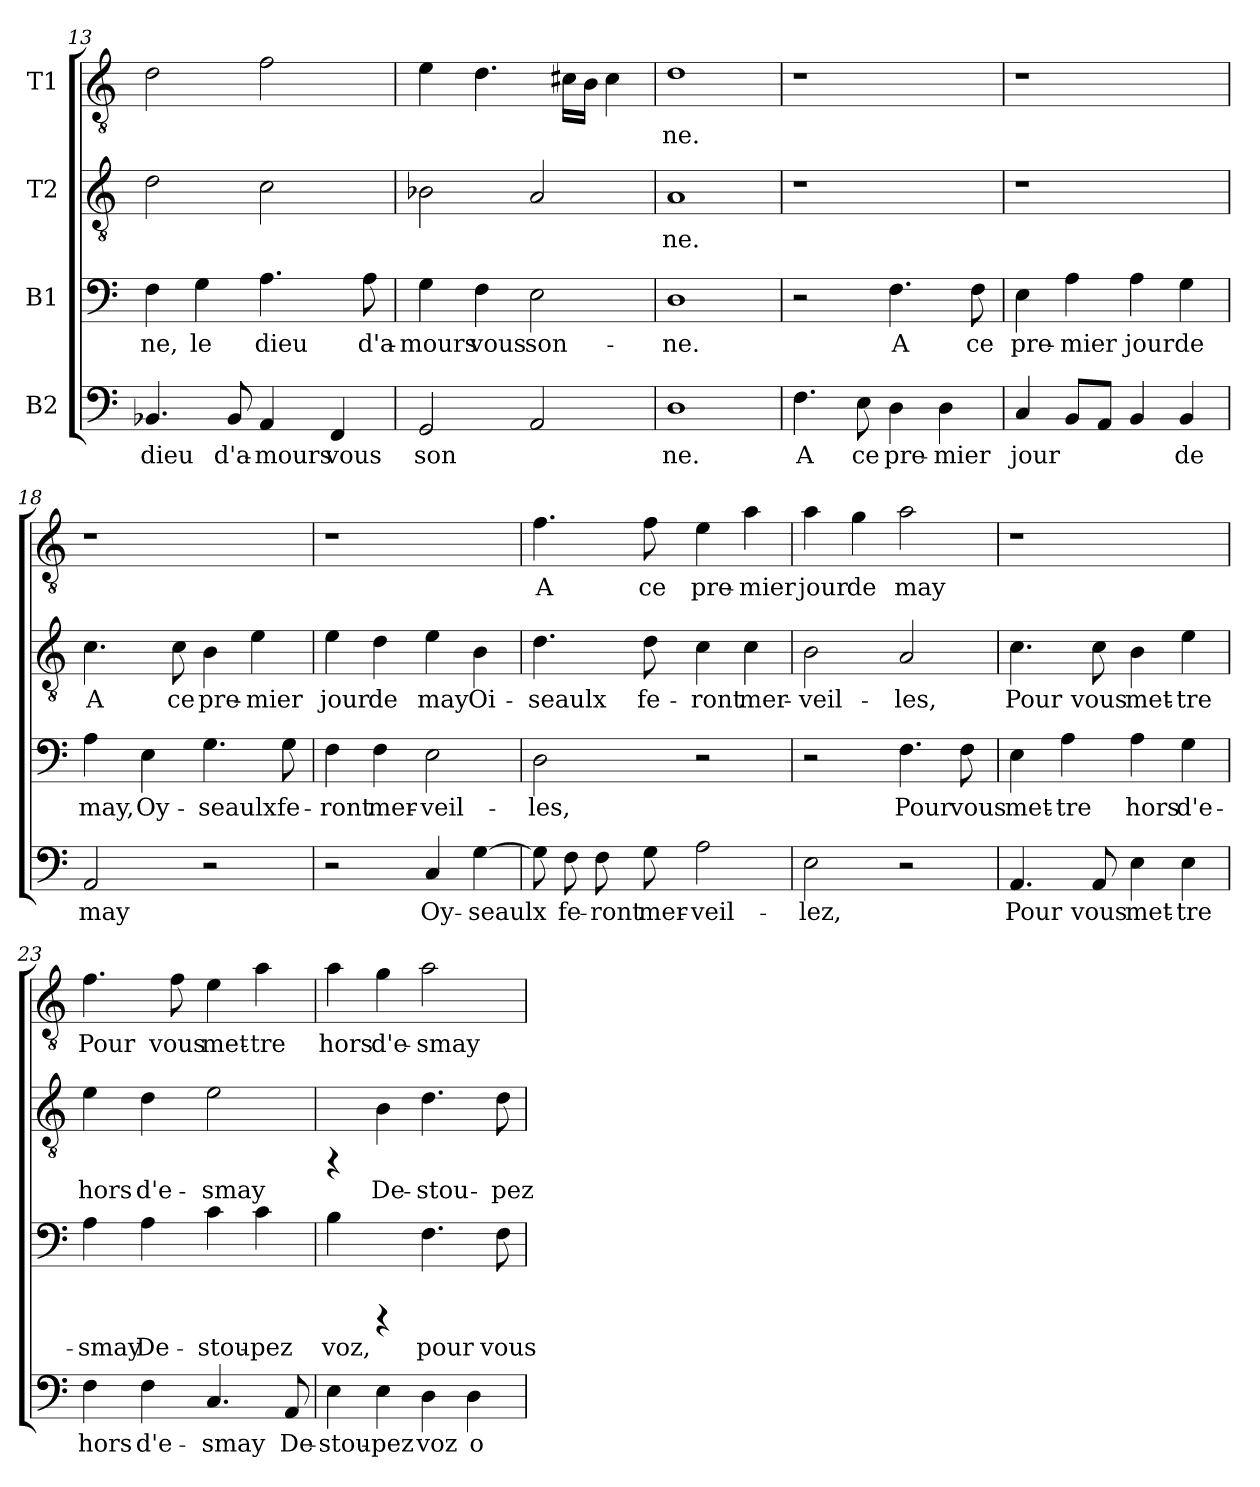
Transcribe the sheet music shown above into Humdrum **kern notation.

**kern	**text	**kern	**text	**kern	**text	**kern	**text
*part4	*part4	*part3	*part3	*part2	*part2	*part1	*part1
*staff4	*staff4	*staff3	*staff3	*staff2	*staff2	*staff1	*staff1
*I"B2	*	*I"B1	*	*I"T2	*	*I"T1	*
*clefF4	*	*clefF4	*	*clefGv2	*	*clefGv2	*
*k[]	*	*k[]	*	*k[]	*	*k[]	*
*C:	*	*C:	*	*C:	*	*C:	*
=13	=13	=13	=13	=13	=13	=13	=13
!	!LO:LY:b:cj	!	!LO:LY:b:cj	!	!LO:LY:b:cj	!	!LO:LY:b:cj
4.BB-X/	dieu	4F\	-ne,	2d\	--	2d\	--
!	!	!	!LO:LY:b:cj	!	!	!	!
.	.	4G\	le	.	.	.	.
!	!LO:LY:b:cj	!	!	!	!	!	!
8BB-/	d'a-	.	.	.	.	.	.
!	!LO:LY:b:cj	!	!LO:LY:b:cj	!	!LO:LY:b:cj	!	!LO:LY:b:cj
4AA/	-mours	4.A\	dieu	2c\	--	2f\	--
!	!LO:LY:b:cj	!	!	!	!	!	!
4FF/	vous	.	.	.	.	.	.
!	!	!	!LO:LY:b:cj	!	!	!	!
.	.	8A\	d'a-	.	.	.	.
=14	=14	=14	=14	=14	=14	=14	=14
!	!LO:LY:b:cj	!	!LO:LY:b:cj	!	!LO:LY:b:cj	!	!LO:LY:b:cj
2GG/	son-	4G\	-mours	2B-X\	--	4e\	--
!	!	!	!LO:LY:b:cj	!	!	!	!LO:LY:b:cj
.	.	4F\	vous	.	.	4.d\	--
!	!LO:LY:b:cj	!	!LO:LY:b:cj	!	!LO:LY:b:cj	!	!
2AA/	--	2E\	son-	2A/	--	.	.
!	!	!	!	!	!	!	!LO:LY:b:cj
.	.	.	.	.	.	16c#X\L	--
!	!	!	!	!	!	!	!LO:LY:b:cj
.	.	.	.	.	.	16B\J	--
!	!	!	!	!	!	!	!LO:LY:b:cj
.	.	.	.	.	.	4c#\	--
=15	=15	=15	=15	=15	=15	=15	=15
!	!LO:LY:b:cj	!	!LO:LY:b:cj	!	!LO:LY:b:cj	!	!LO:LY:b:cj
1D	-ne.	1D	-ne.	1A	-ne.	1d	-ne.
=16!	=16!	=16!	=16!	=16!	=16!	=16!	=16!
!	!LO:LY:b:cj	!	!	!	!	!	!
4.F\	A	2r	.	1r	.	1r	.
!	!LO:LY:b:cj	!	!	!	!	!	!
8E\	ce	.	.	.	.	.	.
!	!LO:LY:b:cj	!	!LO:LY:b:cj	!	!	!	!
4D\	pre-	4.F\	A	.	.	.	.
!	!LO:LY:b:cj	!	!	!	!	!	!
4D\	-mier	.	.	.	.	.	.
!	!	!	!LO:LY:b:cj	!	!	!	!
.	.	8F\	ce	.	.	.	.
!!LO:LB:g=z
=17	=17	=17	=17	=17	=17	=17	=17
!	!LO:LY:b:cj	!	!LO:LY:b:cj	!	!	!	!
4C/	jour-	4E\	pre-	1r	.	1r	.
!	!LO:LY:b:cj	!	!LO:LY:b:cj	!	!	!	!
8BB/L	--	4A\	-mier	.	.	.	.
!	!LO:LY:b:cj	!	!	!	!	!	!
8AA/J	--	.	.	.	.	.	.
!	!LO:LY:b:cj	!	!LO:LY:b:cj	!	!	!	!
4BB/	--	4A\	jour	.	.	.	.
!	!LO:LY:b:cj	!	!LO:LY:b:cj	!	!	!	!
4BB/	-de	4G\	de	.	.	.	.
=18	=18	=18	=18	=18	=18	=18	=18
!	!LO:LY:b:cj	!	!LO:LY:b:cj	!	!LO:LY:b:cj	!	!
2AA/	may	4A\	may,	4.c\	A	1r	.
!	!	!	!LO:LY:b:cj	!	!	!	!
.	.	4E\	Oy-	.	.	.	.
!	!	!	!	!	!LO:LY:b:cj	!	!
.	.	.	.	8c\	ce	.	.
!	!	!	!LO:LY:b:cj	!	!LO:LY:b:cj	!	!
2r	.	4.G\	-seaulx	4B\	pre-	.	.
!	!	!	!	!	!LO:LY:b:cj	!	!
.	.	.	.	4e\	-mier	.	.
!	!	!	!LO:LY:b:cj	!	!	!	!
.	.	8G\	fe-	.	.	.	.
=19	=19	=19	=19	=19	=19	=19	=19
!	!	!	!LO:LY:b:cj	!	!LO:LY:b:cj	!	!
2r	.	4F\	-ront	4e\	jour	1r	.
!	!	!	!LO:LY:b:cj	!	!LO:LY:b:cj	!	!
.	.	4F\	mer-	4d\	de	.	.
!	!LO:LY:b:cj	!	!LO:LY:b:cj	!	!LO:LY:b:cj	!	!
4C/	Oy-	2E\	-veil-	4e\	may	.	.
!	!LO:LY:b:cj	!	!	!	!LO:LY:b:cj	!	!
[>4G\	-seaulx	.	.	4B\	Oi-	.	.
=20	=20	=20	=20	=20	=20	=20	=20
!	!LO:LY:b:cj	!	!LO:LY:b:cj	!	!LO:LY:b:cj	!	!LO:LY:b:cj
8G\]	.	2D\	-les,	4.d\	-seaulx	4.f\	A
!	!LO:LY:b:cj	!	!	!	!	!	!
8F\	fe-	.	.	.	.	.	.
!	!LO:LY:b:cj	!	!	!	!	!	!
8F\	-ront	.	.	.	.	.	.
!	!LO:LY:b:cj	!	!	!	!LO:LY:b:cj	!	!LO:LY:b:cj
8G\	mer-	.	.	8d\	fe-	8f\	ce
!	!LO:LY:b:cj	!	!	!	!LO:LY:b:cj	!	!LO:LY:b:cj
2A\	-veil-	2r	.	4c\	-ront	4e\	pre-
!	!	!	!	!	!LO:LY:b:cj	!	!LO:LY:b:cj
.	.	.	.	4c\	mer-	4a\	-mier
!!LO:LB:g=z
=21	=21	=21	=21	=21	=21	=21	=21
!	!LO:LY:b:cj	!	!	!	!LO:LY:b:cj	!	!LO:LY:b:cj
2E\	-lez,	2r	.	2B\	-veil-	4a\	jour
!	!	!	!	!	!	!	!LO:LY:b:cj
.	.	.	.	.	.	4g\	de
!	!	!	!LO:LY:b:cj	!	!LO:LY:b:cj	!	!LO:LY:b:cj
2r	.	4.F\	Pour	2A/	-les,	2a\	may
!	!	!	!LO:LY:b:cj	!	!	!	!
.	.	8F\	vous	.	.	.	.
=22	=22	=22	=22	=22	=22	=22	=22
!	!LO:LY:b:cj	!	!LO:LY:b:cj	!	!LO:LY:b:cj	!	!
4.AA/	Pour	4E\	met-	4.c\	Pour	1r	.
!	!	!	!LO:LY:b:cj	!	!	!	!
.	.	4A\	-tre	.	.	.	.
!	!LO:LY:b:cj	!	!	!	!LO:LY:b:cj	!	!
8AA/	vous	.	.	8c\	vous	.	.
!	!LO:LY:b:cj	!	!LO:LY:b:cj	!	!LO:LY:b:cj	!	!
4E\	met-	4A\	hors	4B\	met-	.	.
!	!LO:LY:b:cj	!	!LO:LY:b:cj	!	!LO:LY:b:cj	!	!
4E\	-tre	4G\	d'e-	4e\	-tre	.	.
=23	=23	=23	=23	=23	=23	=23	=23
!	!LO:LY:b:cj	!	!LO:LY:b:cj	!	!LO:LY:b:cj	!	!LO:LY:b:cj
4F\	hors	4A\	-smay	4e\	hors	4.f\	Pour
!	!LO:LY:b:cj	!	!LO:LY:b:cj	!	!LO:LY:b:cj	!	!
4F\	d'e-	4A\	De-	4d\	d'e-	.	.
!	!	!	!	!	!	!	!LO:LY:b:cj
.	.	.	.	.	.	8f\	vous
!	!LO:LY:b:cj	!	!LO:LY:b:cj	!	!LO:LY:b:cj	!	!LO:LY:b:cj
4.C/	-smay	4c\	-stou-	2e\	-smay	4e\	met-
!	!	!	!LO:LY:b:cj	!	!	!	!LO:LY:b:cj
.	.	4c\	-pez	.	.	4a\	-tre
!	!LO:LY:b:cj	!	!	!	!	!	!
8AA/	De-	.	.	.	.	.	.
=24	=24	=24	=24	=24	=24	=24	=24
!	!LO:LY:b:cj	!	!LO:LY:b:cj	!	!	!	!LO:LY:b:cj
4E\	-stou-	4B\	voz,	4rFF	.	4a\	hors
!	!LO:LY:b:cj	!	!	!	!LO:LY:b:cj	!	!LO:LY:b:cj
4E\	-pez	4rCCC	.	4B\	De-	4g\	d'e-
!	!LO:LY:b:cj	!	!LO:LY:b:cj	!	!LO:LY:b:cj	!	!LO:LY:b:cj
4D\	voz	4.F\	pour	4.d\	-stou-	2a\	-smay
!	!LO:LY:b:cj	!	!	!	!	!	!
4D\	o-	.	.	.	.	.	.
!	!	!	!LO:LY:b:cj	!	!LO:LY:b:cj	!	!
.	.	8F\	vous	8d\	-pez	.	.
=	=	=	=	=	=	=	=
*-	*-	*-	*-	*-	*-	*-	*-
